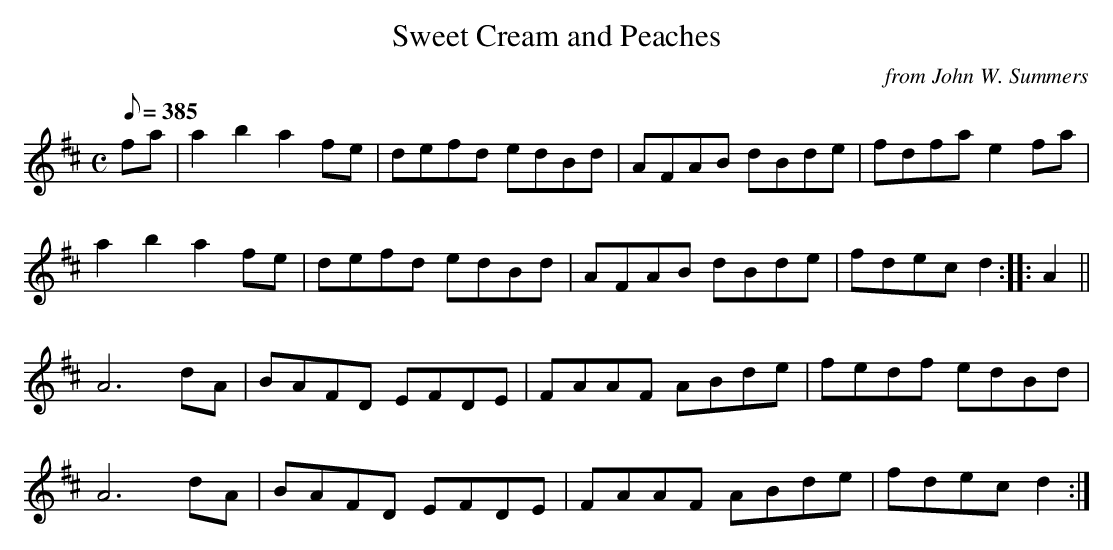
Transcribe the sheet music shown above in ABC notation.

X:1
T:Sweet Cream and Peaches
C:from John W. Summers
M:C
L:1/8
Q:385
K:D
fa | a2b2a2 fe | defd edBd | AFAB dBde | fdfa e2fa |
a2b2a2 fe | defd edBd | AFAB dBde | fdec d2::A2 ||
A6dA | BAFD EFDE | FAAF ABde | fedf edBd |
A6dA | BAFD EFDE | FAAF ABde | fdec d2:|
